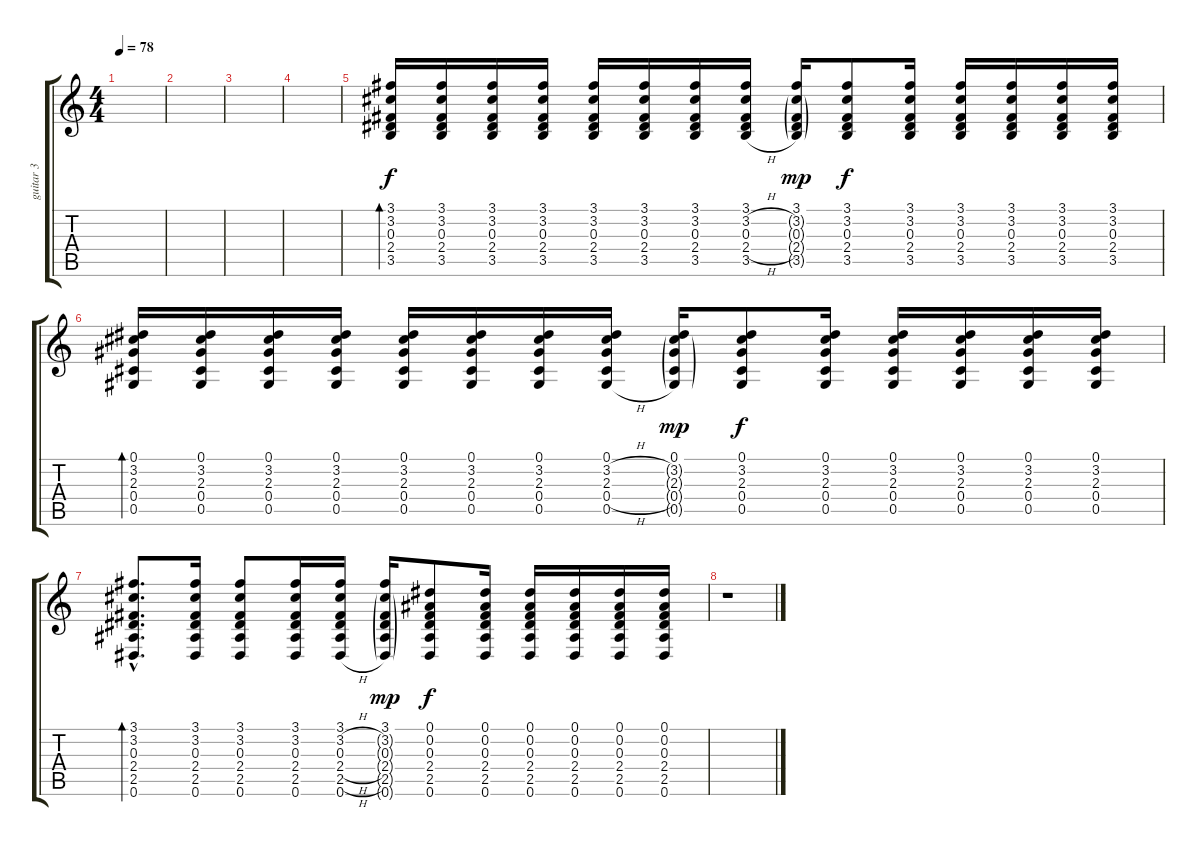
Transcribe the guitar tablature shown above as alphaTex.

\track ("guitar 3" "guitar 3") {instrument acousticguitarsteel}
\staff {score tabs}
\tuning (Eb4 Bb3 Gb3 Db3 Ab2 Eb2) {hide}
\ts (4 4)
\tempo 78
\clef g2
\ks c
|
|
|
|
(3.1 3.2 0.3 2.4 3.5).16{bd 480} (3.1 3.2 0.3 2.4 3.5).16 (3.1 3.2 0.3 2.4 3.5).16 (3.1 3.2 0.3 2.4 3.5).16 (3.1 3.2 0.3 2.4 3.5).16 (3.1 3.2 0.3 2.4 3.5).16 (3.1 3.2 0.3 2.4 3.5).16 (3.1 3.2{h} 0.3{h} 2.4{h} 3.5{h}).16 (3.1 3.2{g} 0.3{g} 2.4{g} 3.5{g}).16{dy mp} (3.1 3.2 0.3 2.4 3.5).8{dy f} (3.1 3.2 0.3 2.4 3.5).16 (3.1 3.2 0.3 2.4 3.5).16 (3.1 3.2 0.3 2.4 3.5).16 (3.1 3.2 0.3 2.4 3.5).16 (3.1 3.2 0.3 2.4 3.5).16 |
(0.1 3.2 2.3 0.4 0.5).16{bd 480} (0.1 3.2 2.3 0.4 0.5).16 (0.1 3.2 2.3 0.4 0.5).16 (0.1 3.2 2.3 0.4 0.5).16 (0.1 3.2 2.3 0.4 0.5).16 (0.1 3.2 2.3 0.4 0.5).16 (0.1 3.2 2.3 0.4 0.5).16 (0.1 3.2{h} 2.3{h} 0.4{h} 0.5{h}).16 (0.1 3.2{g} 2.3{g} 0.4{g} 0.5{g}).16{dy mp} (0.1 3.2 2.3 0.4 0.5).8{dy f} (0.1 3.2 2.3 0.4 0.5).16 (0.1 3.2 2.3 0.4 0.5).16 (0.1 3.2 2.3 0.4 0.5).16 (0.1 3.2 2.3 0.4 0.5).16 (0.1 3.2 2.3 0.4 0.5).16 |
(3.1{hac} 3.2{hac} 0.3{hac} 2.4{hac} 2.5{hac} 0.6{hac}).8{d bd 480} (3.1 3.2 0.3 2.4 2.5 0.6).16 (3.1 3.2 0.3 2.4 2.5 0.6).8 (3.1 3.2 0.3 2.4 2.5 0.6).16 (3.1 3.2{h} 0.3{h} 2.4{h} 2.5{h} 0.6{h}).16 (3.1 3.2{g} 0.3{g} 2.4{g} 2.5{g} 0.6{g}).16{dy mp} (0.1 0.2 0.3 2.4 2.5 0.6).8{dy f} (0.1 0.2 0.3 2.4 2.5 0.6).16 (0.1 0.2 0.3 2.4 2.5 0.6).16 (0.1 0.2 0.3 2.4 2.5 0.6).16 (0.1 0.2 0.3 2.4 2.5 0.6).16 (0.1 0.2 0.3 2.4 2.5 0.6).16 |
r.1
